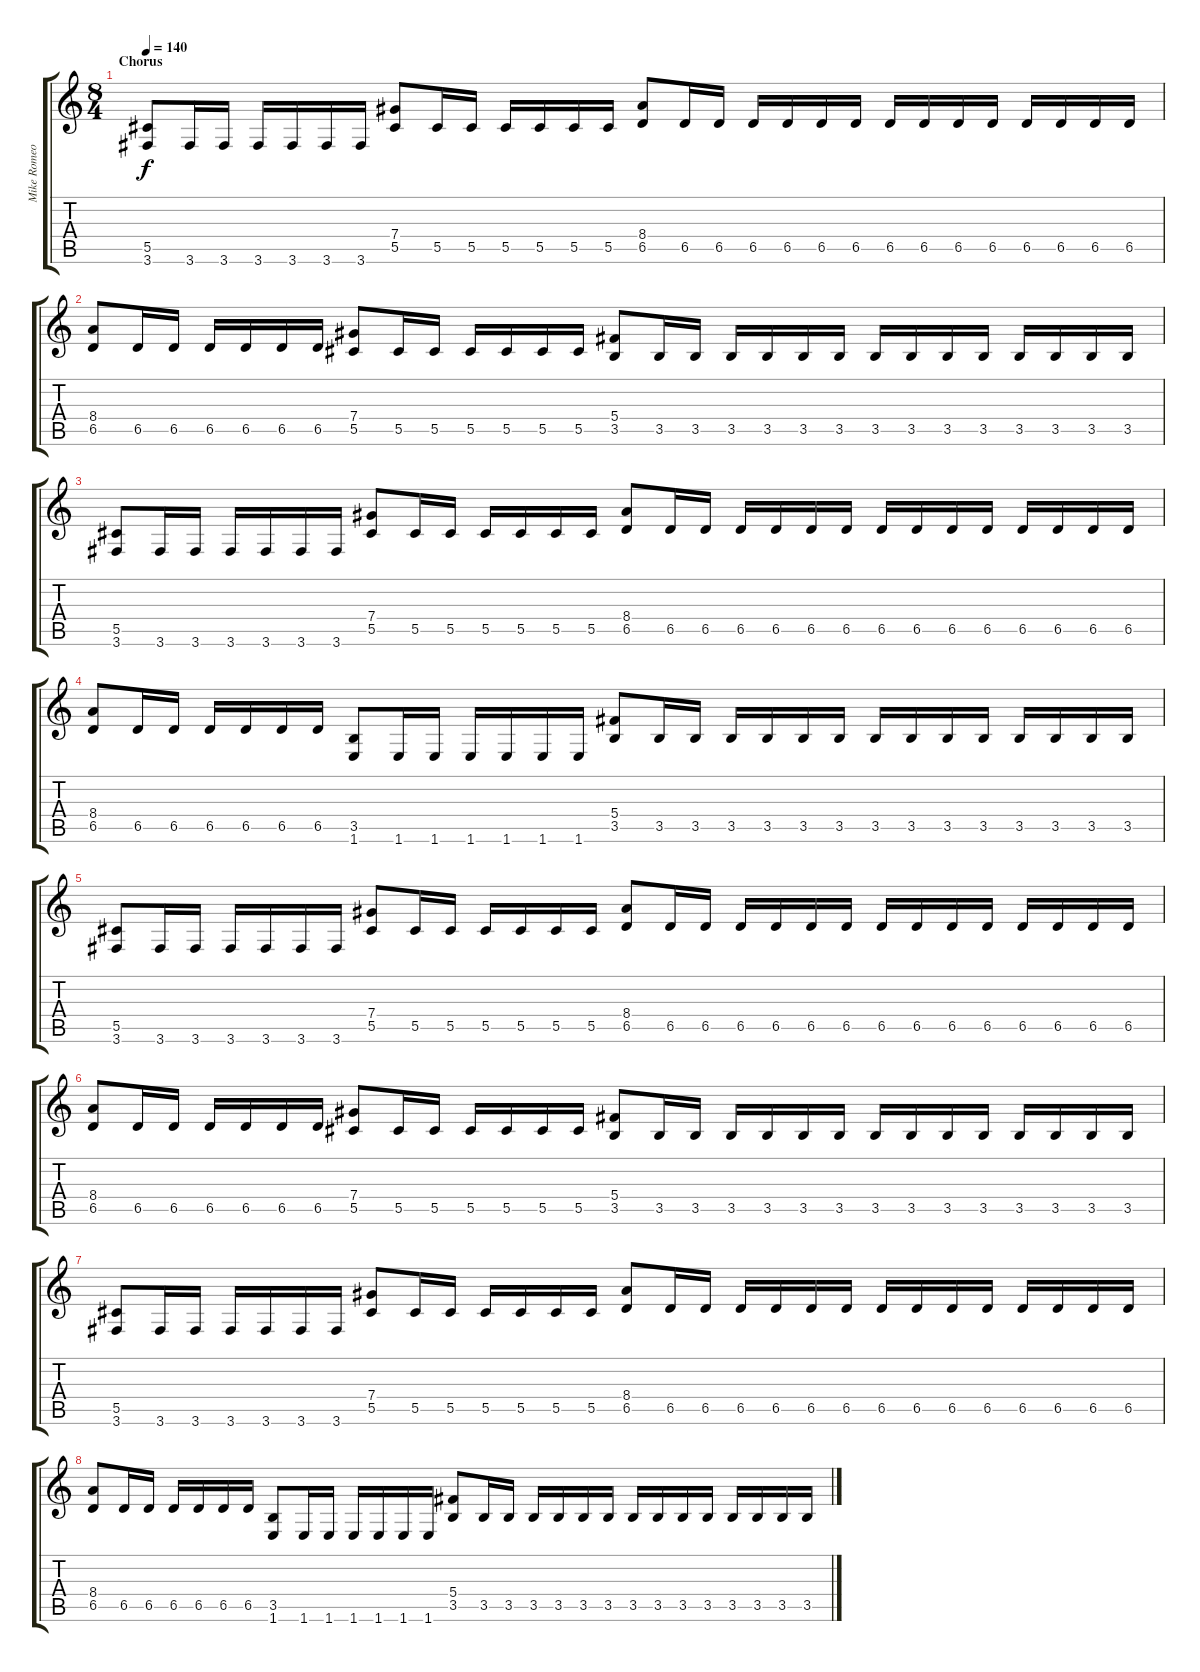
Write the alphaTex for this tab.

\track ("Mike Romeo Backing Guitar" "Mike Romeo") {instrument overdrivenguitar}
\staff {score tabs}
\tuning (Eb4 Bb3 Gb3 Db3 Ab2 Eb2) {hide}
\ts (8 4)
\section ("" "Chorus")
\tempo 140
\clef g2
\ks c
(5.5 3.6).8{dy f} 3.6.16 3.6.16 3.6.16 3.6.16 3.6.16 3.6.16 (7.4 5.5).8 5.5.16 5.5.16 5.5.16 5.5.16 5.5.16 5.5.16 (8.4 6.5).8 6.5.16 6.5.16 6.5.16 6.5.16 6.5.16 6.5.16 6.5.16 6.5.16 6.5.16 6.5.16 6.5.16 6.5.16 6.5.16 6.5.16 |
(8.4 6.5).8 6.5.16 6.5.16 6.5.16 6.5.16 6.5.16 6.5.16 (7.4 5.5).8 5.5.16 5.5.16 5.5.16 5.5.16 5.5.16 5.5.16 (5.4 3.5).8 3.5.16 3.5.16 3.5.16 3.5.16 3.5.16 3.5.16 3.5.16 3.5.16 3.5.16 3.5.16 3.5.16 3.5.16 3.5.16 3.5.16 |
(5.5 3.6).8 3.6.16 3.6.16 3.6.16 3.6.16 3.6.16 3.6.16 (7.4 5.5).8 5.5.16 5.5.16 5.5.16 5.5.16 5.5.16 5.5.16 (8.4 6.5).8 6.5.16 6.5.16 6.5.16 6.5.16 6.5.16 6.5.16 6.5.16 6.5.16 6.5.16 6.5.16 6.5.16 6.5.16 6.5.16 6.5.16 |
(8.4 6.5).8 6.5.16 6.5.16 6.5.16 6.5.16 6.5.16 6.5.16 (3.5 1.6).8 1.6.16 1.6.16 1.6.16 1.6.16 1.6.16 1.6.16 (5.4 3.5).8 3.5.16 3.5.16 3.5.16 3.5.16 3.5.16 3.5.16 3.5.16 3.5.16 3.5.16 3.5.16 3.5.16 3.5.16 3.5.16 3.5.16 |
(5.5 3.6).8 3.6.16 3.6.16 3.6.16 3.6.16 3.6.16 3.6.16 (7.4 5.5).8 5.5.16 5.5.16 5.5.16 5.5.16 5.5.16 5.5.16 (8.4 6.5).8 6.5.16 6.5.16 6.5.16 6.5.16 6.5.16 6.5.16 6.5.16 6.5.16 6.5.16 6.5.16 6.5.16 6.5.16 6.5.16 6.5.16 |
(8.4 6.5).8 6.5.16 6.5.16 6.5.16 6.5.16 6.5.16 6.5.16 (7.4 5.5).8 5.5.16 5.5.16 5.5.16 5.5.16 5.5.16 5.5.16 (5.4 3.5).8 3.5.16 3.5.16 3.5.16 3.5.16 3.5.16 3.5.16 3.5.16 3.5.16 3.5.16 3.5.16 3.5.16 3.5.16 3.5.16 3.5.16 |
(5.5 3.6).8 3.6.16 3.6.16 3.6.16 3.6.16 3.6.16 3.6.16 (7.4 5.5).8 5.5.16 5.5.16 5.5.16 5.5.16 5.5.16 5.5.16 (8.4 6.5).8 6.5.16 6.5.16 6.5.16 6.5.16 6.5.16 6.5.16 6.5.16 6.5.16 6.5.16 6.5.16 6.5.16 6.5.16 6.5.16 6.5.16 |
(8.4 6.5).8 6.5.16 6.5.16 6.5.16 6.5.16 6.5.16 6.5.16 (3.5 1.6).8 1.6.16 1.6.16 1.6.16 1.6.16 1.6.16 1.6.16 (5.4 3.5).8 3.5.16 3.5.16 3.5.16 3.5.16 3.5.16 3.5.16 3.5.16 3.5.16 3.5.16 3.5.16 3.5.16 3.5.16 3.5.16 3.5.16
